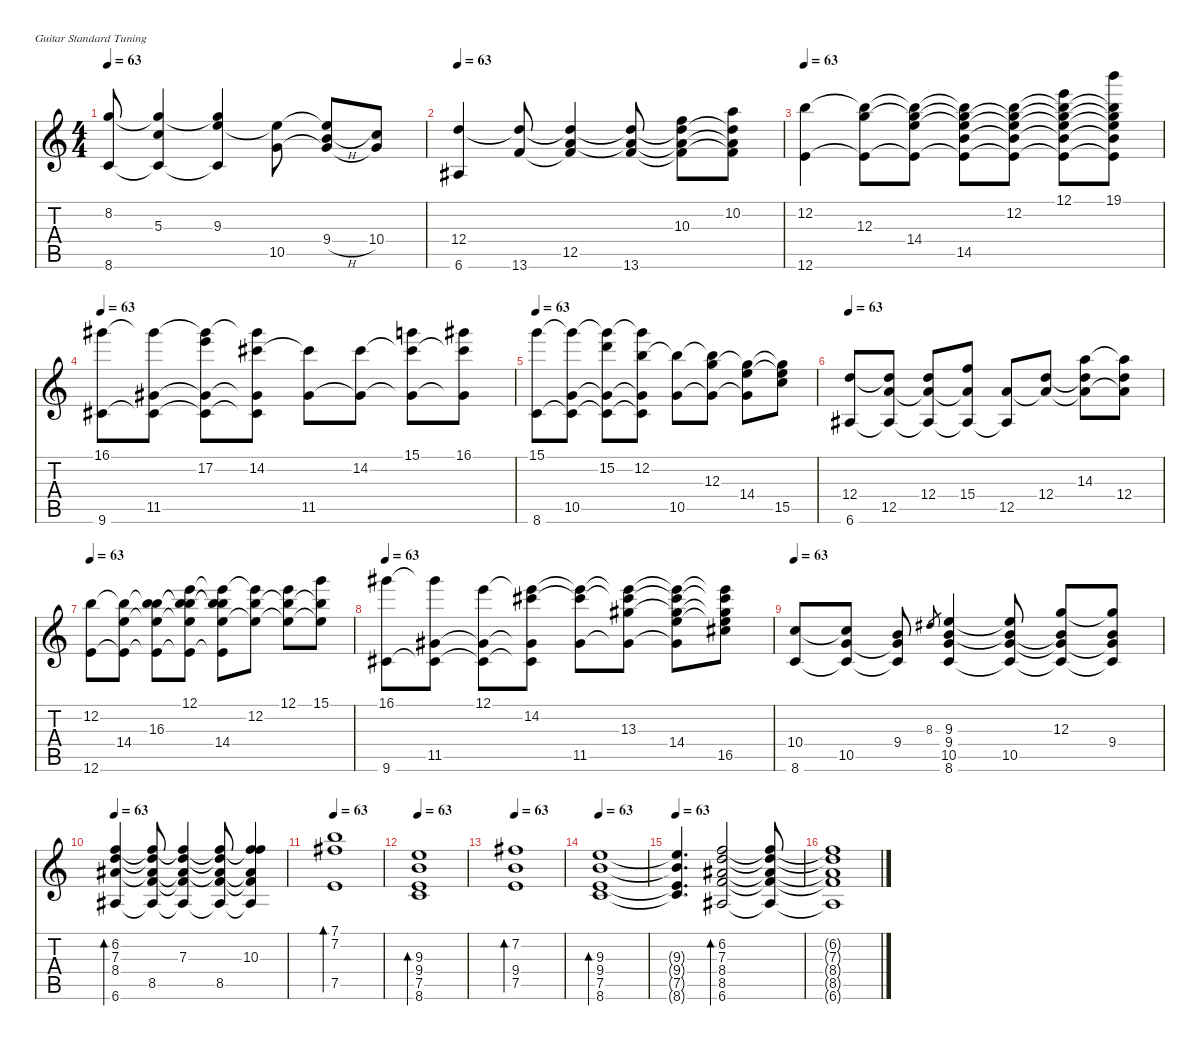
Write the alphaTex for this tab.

\defaultSystemsLayout 4
\hideDynamics
\bracketExtendMode nobrackets
\singleTrackTrackNamePolicy hidden
\multiTrackTrackNamePolicy hidden
\firstSystemTrackNameMode fullname
\firstSystemTrackNameOrientation horizontal
\otherSystemsTrackNameOrientation horizontal
\track ("Guitar" "s.guit.") {instrument acousticguitarsteel}
\staff {score tabs}
\tuning (E4 B3 G3 D3 A2 E2)
\ts (4 4)
\tempo 63
\clef g2
\ks c
(8.2 8.6).8{dy ff instrument acousticgrandpiano beam Up} (8.2{t} 5.3 8.6{t}).4{dy f beam Up} (8.2{t} 9.3 8.6{t}).4{beam Up} (9.3{t} 10.5).8{beam Down} (9.3{t} 9.4{h} 10.5{t}).8{beam Up} (10.4 10.5{t}).8{dy ff beam Up} |
\tempo 63
(12.4 6.6{acc #}).4{dy f instrument acousticgrandpiano beam Up} (12.4{t} 13.6).8{beam Up} (12.4{t} 12.5 13.6{t}).4{beam Up} (12.4{t} 12.5{t} 13.6).8{beam Up} (10.3 12.4{t} 12.5{t} 13.6{t}).8{dy ff beam Down} (10.2 12.4{t} 12.5{t} 13.6{t}).8{dy fff beam Down} |
\tempo 63
(12.2 12.6).4{instrument acousticgrandpiano beam Down} (12.2{t} 12.3 12.6{t}).8{dy f beam Down} (12.2{t} 12.3{t} 14.4 12.6{t}).8{beam Down} (12.2{t} 12.3{t} 14.5 12.6{t} 14.4{t}).8{beam Down} (12.2 12.3{t} 14.4{t} 14.5{t} 12.6{t}).8{beam Down} (12.1 12.2{t} 12.3{t} 14.4{t} 14.5{t} 12.6{t}).8{dy ff beam Down} (19.1 12.2{t} 12.3{t} 14.4{t} 14.5{t} 12.6{t}).8{dy fff beam Down} |
\tempo 63
(16.1{acc #} 9.6{acc #}).8{dy ff instrument acousticgrandpiano beam Down} (16.1{t acc #} 11.5{acc #} 9.6{t acc #}).8{dy f beam Down} (16.1{t acc #} 17.2 11.5{t acc #} 9.6{t acc #}).8{beam Down} (16.1{t acc #} 14.2{acc #} 11.5{t acc #} 9.6{t acc #}).8{beam Down} (14.2{t acc #} 11.5{acc #}).8{beam Down} (14.2{acc #} 11.5{t acc #}).8{dy mf beam Down} (15.1 14.2{t acc #} 11.5{t acc #}).8{dy fff beam Down} (16.1{acc #} 14.2{t acc #} 11.5{t acc #}).8{dy ff beam Down} |
\tempo 63
(15.1 8.6).8{instrument acousticgrandpiano beam Down} (15.1{t} 10.5 8.6{t}).8{dy f beam Down} (15.1{t} 15.2 10.5{t} 8.6{t}).8{beam Down} (15.1{t} 12.2 10.5{t} 8.6{t}).8{beam Down} (12.2{t} 10.5).8{beam Down} (12.2{t} 12.3 10.5{t}).8{beam Down} (12.3{t} 14.4 10.5{t}).8{beam Down} (12.3{t} 14.4{t} 15.5).8{beam Down} |
\tempo 63
(12.4 6.6{acc #}).8{dy ff instrument acousticgrandpiano beam Up} (12.4{t} 12.5 6.6{t acc #}).8{dy f beam Up} (12.4 12.5{t} 6.6{t acc #}).8{dy ff beam Up} (15.4 12.5{t} 6.6{t acc #}).8{beam Up} (12.5 6.6{t acc #}).8{dy mp beam Up} (12.4 12.5{t}).8{dy mf beam Up} (14.3 12.4{t} 12.5{t}).8{beam Down} (14.3{t} 12.4 12.5{t}).8{dy f beam Down} |
\tempo 63
(12.2 12.6).8{instrument acousticgrandpiano beam Down} (12.2{t} 14.4 12.6{t}).8{beam Down} (12.2{t} 16.3 14.4{t} 12.6{t}).8{beam Down} (12.1 12.2{t} 16.3{t} 14.4{t} 12.6{t}).8{beam Down} (12.1{t} 12.2{t} 16.3{t} 14.4 12.6{t}).8{beam Down} (12.1{t} 12.2 14.4{t}).8{beam Down} (12.1 12.2{t} 14.4{t}).8{dy fff beam Down} (15.1 12.2{t} 14.4{t}).8{dy f beam Down} |
\tempo 63
(16.1{acc #} 9.6{acc #}).8{instrument acousticgrandpiano beam Down} (16.1{t acc #} 11.5{acc #} 9.6{t acc #}).8{beam Down} (12.1 11.5{t acc #} 9.6{t acc #}).8{beam Down} (12.1{t} 14.2{acc #} 11.5{t acc #} 9.6{t acc #}).8{beam Down} (12.1{t} 14.2{t acc #} 11.5{acc #}).8{beam Down} (12.1{t} 14.2{t acc #} 13.3{acc #} 11.5{t acc #}).8{beam Down} (12.1{t} 14.2{t acc #} 13.3{t acc #} 14.4 11.5{t acc #}).8{beam Down} (12.1{t} 14.2{t acc #} 13.3{t acc #} 14.4{t} 16.5{acc #}).8{beam Down} |
\tempo 63
(10.4 8.6).8{dy ff instrument acousticgrandpiano beam Up} (10.4{t} 10.5 8.6{t}).8{dy f beam Up} (9.4 10.5{t} 8.6{t}).8{beam Up} 8.3{acc #}.8{gr dy mf beam Up} (9.3 9.4 10.5 8.6).4{dy ff beam Up} (9.3{t} 9.4{t} 10.5 8.6{t}).8{dy f beam Up} (12.3 9.4{t} 10.5{t} 8.6{t}).8{beam Up} (12.3{t} 9.4 10.5{t} 8.6{t}).8{beam Up} |
\tempo 63
(6.2 7.3 8.4{acc #} 6.6{acc #}).4{bd 60 dy mf instrument acousticgrandpiano beam Up} (6.2{t} 7.3{t} 8.4{t acc #} 8.5 6.6{t acc #}).8{dy f beam Up} (6.2{t} 7.3 8.4{t acc #} 8.5{t} 6.6{t acc #}).4{beam Up} (6.2{t} 7.3{t} 8.4{t acc #} 8.5 6.6{t acc #}).8{beam Up} (6.2{t} 10.3 8.4{t acc #} 8.5{t} 6.6{t acc #}).4{beam Up} |
\tempo 63
(7.1 7.2{acc #} 7.5).1{bd 120 dy ff instrument acousticgrandpiano beam Down} |
\tempo 63
(9.3 9.4 7.5 8.6).1{bd 120 dy mf instrument acousticgrandpiano beam Up} |
\tempo 63
(7.2{acc #} 9.4 7.5).1{bd 120 dy f instrument acousticgrandpiano beam Down} |
\tempo 63
(9.3 9.4 7.5 8.6).1{bd 120 dy mp instrument acousticgrandpiano beam Up} |
\tempo 63
(9.3{t} 9.4{t} 7.5{t} 8.6{t}).4{d dy f instrument acousticgrandpiano beam Up} (6.2 7.3 8.4{acc #} 8.5 6.6{acc #}).2{bd 120 beam Up} (6.2{t} 7.3{t} 8.4{t acc #} 8.5{t} 6.6{t acc #}).8{beam Up} |
(6.2{t} 7.3{t} 8.4{t acc #} 8.5{t} 6.6{t acc #}).1{beam Up}
